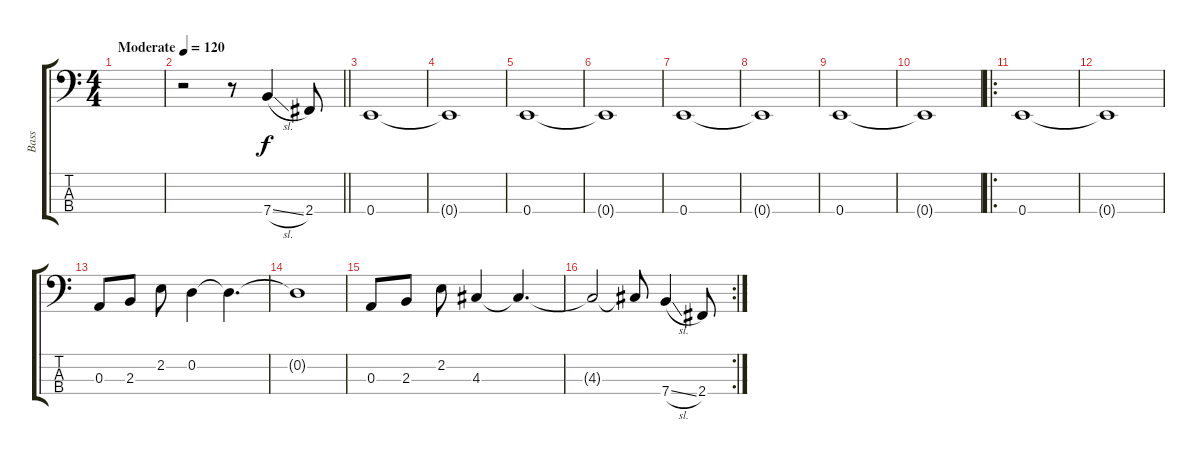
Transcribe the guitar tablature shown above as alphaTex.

\track ("Bass" "Bass") {instrument electricbassfinger}
\staff {score tabs}
\tuning (G2 D2 A1 E1) {hide}
\ts (4 4)
\tempo (120 "Moderate")
\clef f4
\ks c
|
\barLineRight lightlight
r.2 r.8 7.4{sl}.4 2.4.8 |
0.4.1 |
0.4{t}.1 |
0.4.1 |
0.4{t}.1 |
0.4.1 |
0.4{t}.1 |
0.4.1 |
0.4{t}.1 |
\ro
0.4.1 |
0.4{t}.1 |
0.3.8 2.3.8 2.2.8 0.2.4 0.2{t}.4{d} |
0.2{t}.1 |
0.3.8 2.3.8 2.2.8 4.3.4 4.3{t}.4{d} |
\rc 2
4.3{t}.2 4.3{t}.8 7.4{sl}.4 2.4.8
